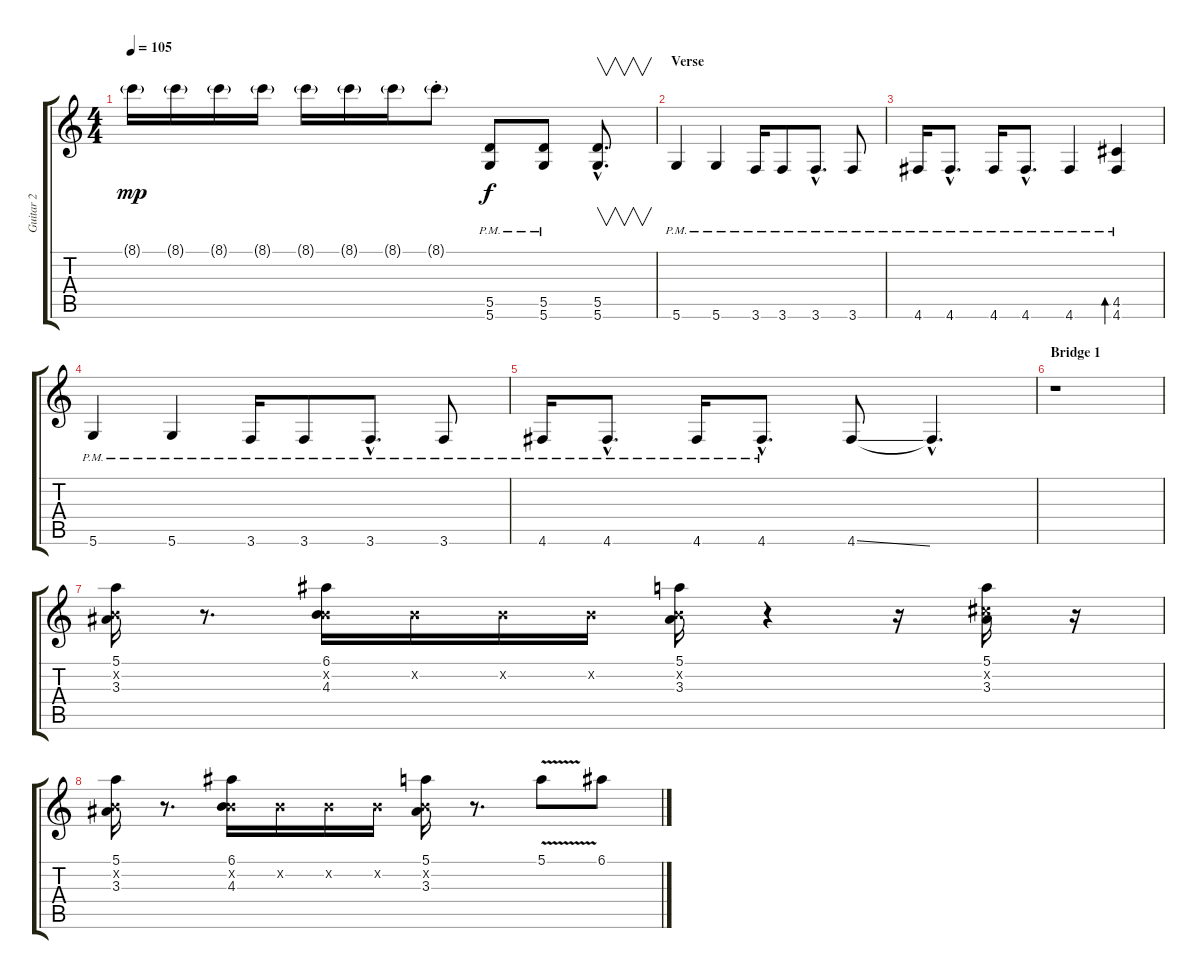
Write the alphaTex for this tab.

\track ("Guitar 2" "Guitar 2") {instrument distortionguitar}
\staff {score tabs}
\tuning (E4 B3 G3 D3 A2 D2) {hide}
\ts (4 4)
\tempo 105
\clef g2
\ks c
8.1{g}.16{dy mp} 8.1{g}.16 8.1{g}.16 8.1{g}.16 8.1{g}.16 8.1{g}.16 8.1{g}.16 8.1{g st}.8 (5.5{pm} 5.6{pm}).8{dy f} (5.5{pm} 5.6{pm}).8 (5.5{hac} 5.6{hac}).8{v d} |
\section ("" "Verse")
5.6{pm}.4 5.6{pm}.4 3.6{pm}.16 3.6{pm}.8 3.6{hac pm}.8{d} 3.6{pm}.8 |
4.6{pm}.16 4.6{hac pm}.8{d} 4.6{pm}.16 4.6{hac pm}.8{d} 4.6{pm}.4 (4.5{pm} 4.6{pm}).4{bd 240} |
5.6{pm}.4 5.6{pm}.4 3.6{pm}.16 3.6{pm}.8 3.6{hac pm}.8{d} 3.6{pm}.8 |
4.6{pm}.16 4.6{hac pm}.8{d} 4.6{pm}.16 4.6{hac pm}.8{d} 4.6{ss}.8 4.6{hac t}.4{d} |
\section ("" "Bridge 1")
r.1 |
(5.1 0.2{x} 3.3).16 r.8{d} (6.1 0.2{x} 4.3).16 0.2{x}.16 0.2{x}.16 0.2{x}.16 (5.1 0.2{x} 3.3).16 r.4 r.16 (5.1 2.2{x} 3.3).16 r.16 |
(5.1 0.2{x} 3.3).16 r.8{d} (6.1 0.2{x} 4.3).16 0.2{x}.16 0.2{x}.16 0.2{x}.16 (5.1 0.2{x} 3.3).16 r.8{d} 5.1{v}.8 6.1.8
